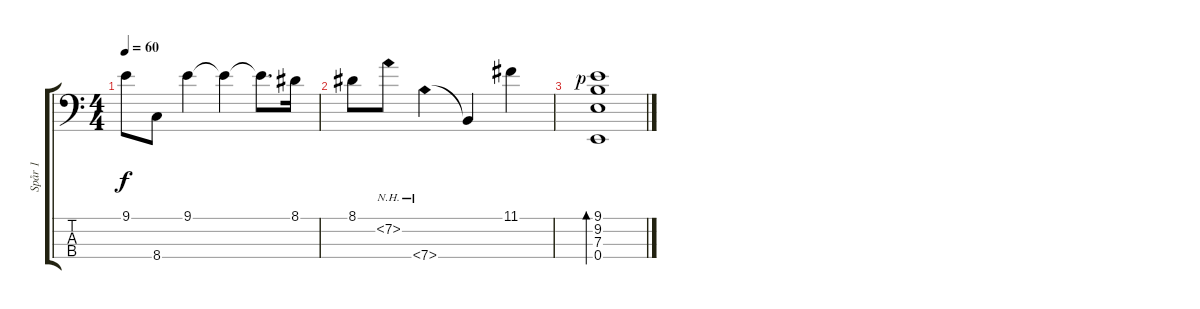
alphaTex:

\track ("Spår 1" "Spår 1") {instrument acousticguitarsteel}
\staff {score tabs}
\tuning (G2 D2 A1 E1) {hide}
\ts (4 4)
\tempo 60
\clef f4
\ks c
9.1.8{dy f} 8.4.8 9.1.4 9.1{t}.4 9.1{t}.8{d} 8.1.16 |
8.1.8 7.2{nh}.8 7.4{nh}.4 7.4{t}.4 11.1.4 |
(9.1{rf 1} 9.2 7.3 0.4).1{bd 120}
